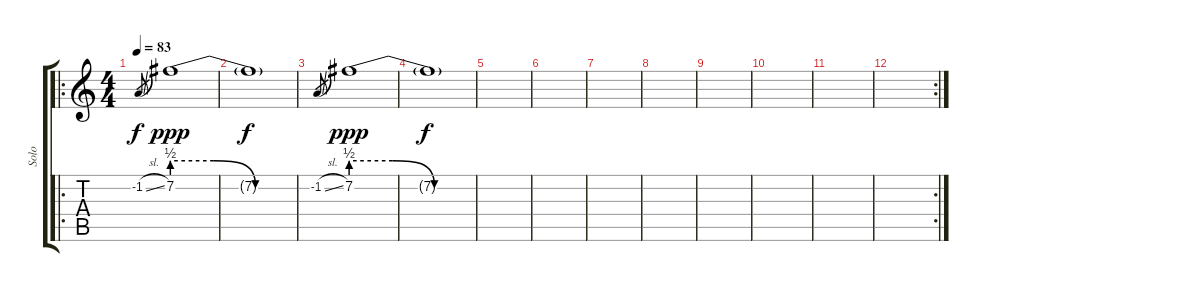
\track ("Solo" "Solo") {instrument distortionguitar}
\staff {score tabs}
\tuning (Eb4 Bb3 Gb3 Db3 Ab2 Eb2) {hide}
\ro
\ts (4 4)
\tempo 83
\clef g2
\ks c
-1.2{sl}.8{gr dy f} 7.2{be (custom 0 2 20 2 40 0 60 0)}.1{dy ppp} |
7.2{t}.1{dy f} |
-1.2{sl}.8{gr} 7.2{be (custom 0 2 20 2 40 0 60 0)}.1{dy ppp} |
7.2{t}.1{dy f} |
|
|
|
|
|
|
|
\rc 2
